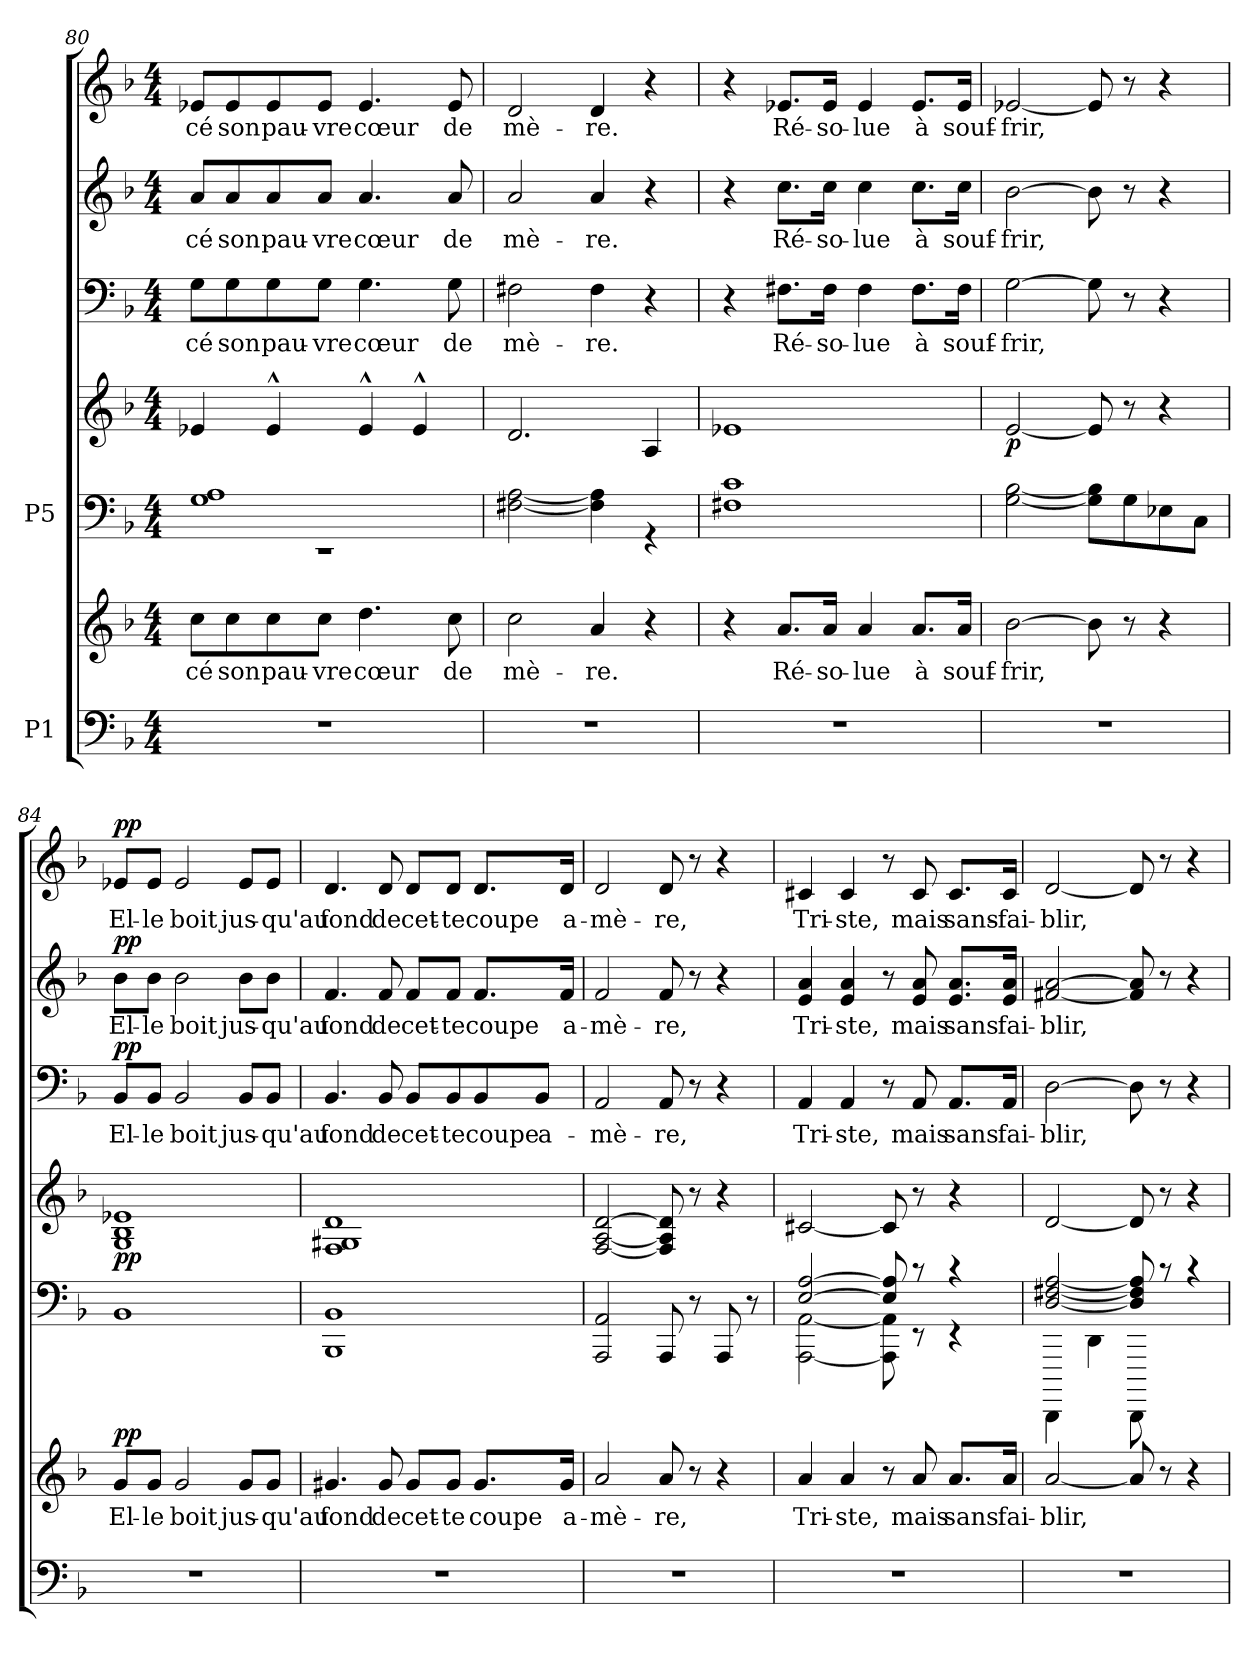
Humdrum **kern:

**kern	**kern	**text	**dynam	**kern	**kern	**dynam	**kern	**text	**dynam	**kern	**text	**dynam	**kern	**text	**dynam
*part5	*part5	*part5	*part5	*part4	*part4	*part4	*part3	*part3	*part3	*part2	*part2	*part2	*part1	*part1	*part1
*staff7	*staff6	*staff6	*staff6/7	*staff5	*staff4	*staff4/5	*staff3	*staff3	*staff3	*staff2	*staff2	*staff2	*staff1	*staff1	*staff1
*I"P1	*	*	*	*I"P5	*	*	*	*	*	*	*	*	*	*	*
*clefF4	*clefG2	*	*	*clefF4	*clefG2	*	*clefF4	*	*	*clefG2	*	*	*clefG2	*	*
*	*	*	*	*	*	*	*	*	*	*ITrd7c12	*	*	*	*	*
*k[b-]	*k[b-]	*	*	*k[b-]	*k[b-]	*	*k[b-]	*	*	*k[b-]	*	*	*k[b-]	*	*
*F:	*F:	*	*	*F:	*F:	*	*F:	*	*	*F:	*	*	*F:	*	*
*M4/4	*M4/4	*	*	*M4/4	*M4/4	*	*M4/4	*	*	*M4/4	*	*	*M4/4	*	*
=80	=80	=80	=80	=80	=80	=80	=80	=80	=80	=80	=80	=80	=80	=80	=80
!	!	!LO:LY:b	!	!	!	!	!	!LO:LY:b	!	!	!LO:LY:b	!	!	!LO:LY:b	!
*	*	*	*	*^	*	*	*	*	*	*	*	*	*	*	*
1r	8cc\L	-cé	.	1G 1A	1rEE	4e-X/	.	8G\L	-cé	.	8A/L	-cé	.	8e-X/L	-cé	.
!	!	!LO:LY:b	!	!	!	!	!	!	!LO:LY:b	!	!	!LO:LY:b	!	!	!LO:LY:b	!
.	8cc\	son	.	.	.	.	.	8G\	son	.	8A/	son	.	8e-/	son	.
!	!	!LO:LY:b	!	!	!	!	!	!	!LO:LY:b	!	!	!LO:LY:b	!	!	!LO:LY:b	!
.	8cc\	pau-	.	.	.	4e-^^/	.	8G\	pau-	.	8A/	pau-	.	8e-/	pau-	.
!	!	!LO:LY:b	!	!	!	!	!	!	!LO:LY:b	!	!	!LO:LY:b	!	!	!LO:LY:b	!
.	8cc\J	-vre	.	.	.	.	.	8G\J	-vre	.	8A/J	-vre	.	8e-/J	-vre	.
!	!	!LO:LY:b	!	!	!	!	!	!	!LO:LY:b	!	!	!LO:LY:b	!	!	!LO:LY:b	!
.	4.dd\	cœur	.	.	.	4e-^^/	.	4.G\	cœur	.	4.A/	cœur	.	4.e-/	cœur	.
.	.	.	.	.	.	4e-^^/	.	.	.	.	.	.	.	.	.	.
!	!	!LO:LY:b	!	!	!	!	!	!	!LO:LY:b	!	!	!LO:LY:b	!	!	!LO:LY:b	!
.	8cc\	de	.	.	.	.	.	8G\	de	.	8A/	de	.	8e-/	de	.
=81	=81	=81	=81	=81	=81	=81	=81	=81	=81	=81	=81	=81	=81	=81	=81	=81
!	!	!LO:LY:b	!	!	!	!	!	!	!LO:LY:b	!	!	!LO:LY:b	!	!	!LO:LY:b	!
1r	2cc\	mè-	.	1ryy	[2F#X\ [2A\	2.d/	.	2F#X\	mè-	.	2A/	mè-	.	2d/	mè-	.
!	!	!LO:LY:b	!	!	!	!	!	!	!LO:LY:b	!	!	!LO:LY:b	!	!	!LO:LY:b	!
.	4a/	-re.	.	.	4F#\] 4A\]	.	.	4F#\	-re.	.	4A/	-re.	.	4d/	-re.	.
.	4r	.	.	.	4r	4A/	.	4r	.	.	4r	.	.	4r	.	.
!!LO:LB:g=z
=82	=82	=82	=82	=82	=82	=82	=82	=82	=82	=82	=82	=82	=82	=82	=82	=82
1r	4r	.	.	1ryy	1F#X 1c	1e-X	.	4r	.	.	4r	.	.	4r	.	.
!	!	!LO:LY:b	!	!	!	!	!	!	!LO:LY:b	!	!	!LO:LY:b	!	!	!LO:LY:b	!
.	8.a/L	Ré-	.	.	.	.	.	8.F#X\L	Ré-	.	8.c\L	Ré-	.	8.e-X/L	Ré-	.
!	!	!LO:LY:b	!	!	!	!	!	!	!LO:LY:b	!	!	!LO:LY:b	!	!	!LO:LY:b	!
.	16a/Jk	-so-	.	.	.	.	.	16F#\Jk	-so-	.	16c\Jk	-so-	.	16e-/Jk	-so-	.
!	!	!LO:LY:b	!	!	!	!	!	!	!LO:LY:b	!	!	!LO:LY:b	!	!	!LO:LY:b	!
.	4a/	-lue	.	.	.	.	.	4F#\	-lue	.	4c\	-lue	.	4e-/	-lue	.
!	!	!LO:LY:b	!	!	!	!	!	!	!LO:LY:b	!	!	!LO:LY:b	!	!	!LO:LY:b	!
.	8.a/L	à	.	.	.	.	.	8.F#\L	à	.	8.c\L	à	.	8.e-/L	à	.
!	!	!LO:LY:b	!	!	!	!	!	!	!LO:LY:b	!	!	!LO:LY:b	!	!	!LO:LY:b	!
.	16a/Jk	souf-	.	.	.	.	.	16F#\Jk	souf-	.	16c\Jk	souf-	.	16e-/Jk	souf-	.
=83	=83	=83	=83	=83	=83	=83	=83	=83	=83	=83	=83	=83	=83	=83	=83	=83
!	!	!LO:LY:b	!	!	!	!	!LO:DY:b	!	!LO:LY:b	!	!	!LO:LY:b	!	!	!LO:LY:b	!
1r	[2b-\	-frir,	.	1ryy	[2G\ [2B-\	[2e/	p	[2G\	-frir,	.	[2B-\	-frir,	.	[2e-X/	-frir,	.
.	8b-\]	.	.	.	8G\] 8B-\]L	8e/]	.	8G\]	.	.	8B-\]	.	.	8e-/]	.	.
.	8r	.	.	.	8G\	8r	.	8r	.	.	8r	.	.	8r	.	.
.	4r	.	.	.	8E-X\	4r	.	4r	.	.	4r	.	.	4r	.	.
.	.	.	.	.	8C\J	.	.	.	.	.	.	.	.	.	.	.
=84	=84	=84	=84	=84	=84	=84	=84	=84	=84	=84	=84	=84	=84	=84	=84	=84
!	!	!LO:LY:b	!LO:DY:b	!	!	!	!LO:DY:b	!	!LO:LY:b	!LO:DY:b	!	!LO:LY:b	!LO:DY:b	!	!LO:LY:b	!LO:DY:b
1r	8g/L	El-	pp	1ryy	1BB-	1G 1B- 1e-X	pp	8BB-/L	El-	pp	8B-\L	El-	pp	8e-X/L	El-	pp
!	!	!LO:LY:b	!	!	!	!	!	!	!LO:LY:b	!	!	!LO:LY:b	!	!	!LO:LY:b	!
.	8g/J	-le	.	.	.	.	.	8BB-/J	-le	.	8B-\J	-le	.	8e-/J	-le	.
!	!	!LO:LY:b	!	!	!	!	!	!	!LO:LY:b	!	!	!LO:LY:b	!	!	!LO:LY:b	!
.	2g/	boit	.	.	.	.	.	2BB-/	boit	.	2B-\	boit	.	2e-/	boit	.
!	!	!LO:LY:b	!	!	!	!	!	!	!LO:LY:b	!	!	!LO:LY:b	!	!	!LO:LY:b	!
.	8g/L	jus-	.	.	.	.	.	8BB-/L	jus-	.	8B-\L	jus-	.	8e-/L	jus-	.
!	!	!LO:LY:b	!	!	!	!	!	!	!LO:LY:b	!	!	!LO:LY:b	!	!	!LO:LY:b	!
.	8g/J	-qu'au	.	.	.	.	.	8BB-/J	-qu'au	.	8B-\J	-qu'au	.	8e-/J	-qu'au	.
=85	=85	=85	=85	=85	=85	=85	=85	=85	=85	=85	=85	=85	=85	=85	=85	=85
!	!	!LO:LY:b	!	!	!	!	!	!	!LO:LY:b	!	!	!LO:LY:b	!	!	!LO:LY:b	!
1r	4.g#X/	fond	.	1ryy	1BBB- 1BB-	1F 1G#X 1d	.	4.BB-/	fond	.	4.F/	fond	.	4.d/	fond	.
!	!	!LO:LY:b	!	!	!	!	!	!	!LO:LY:b	!	!	!LO:LY:b	!	!	!LO:LY:b	!
.	8g#/	de	.	.	.	.	.	8BB-/	de	.	8F/	de	.	8d/	de	.
!	!	!LO:LY:b	!	!	!	!	!	!	!LO:LY:b	!	!	!LO:LY:b	!	!	!LO:LY:b	!
.	8g#/L	cet-	.	.	.	.	.	8BB-/L	cet-	.	8F/L	cet-	.	8d/L	cet-	.
!	!	!LO:LY:b	!	!	!	!	!	!	!LO:LY:b	!	!	!LO:LY:b	!	!	!LO:LY:b	!
.	8g#/J	-te	.	.	.	.	.	8BB-/	-te	.	8F/J	-te	.	8d/J	-te	.
!	!	!LO:LY:b	!	!	!	!	!	!	!LO:LY:b	!	!	!LO:LY:b	!	!	!LO:LY:b	!
.	8.g#/L	coupe	.	.	.	.	.	8BB-/	coupe	.	8.F/L	coupe	.	8.d/L	coupe	.
!	!	!	!	!	!	!	!	!	!LO:LY:b	!	!	!	!	!	!	!
.	.	.	.	.	.	.	.	8BB-/J	a-	.	.	.	.	.	.	.
!	!	!LO:LY:b	!	!	!	!	!	!	!	!	!	!LO:LY:b	!	!	!LO:LY:b	!
.	16g#/Jk	a-	.	.	.	.	.	.	.	.	16F/Jk	a-	.	16d/Jk	a-	.
*	*	*	*	*v	*v	*	*	*	*	*	*	*	*	*	*	*
=86	=86	=86	=86	=86	=86	=86	=86	=86	=86	=86	=86	=86	=86	=86	=86
!	!	!LO:LY:b	!	!	!	!	!	!LO:LY:b	!	!	!LO:LY:b	!	!	!LO:LY:b	!
1r	2a/	-mè-	.	2AAA/ 2AA/	[2F/ [2A/ [2d/	.	2AA/	-mè-	.	2F/	-mè-	.	2d/	-mè-	.
!	!	!LO:LY:b	!	!	!	!	!	!LO:LY:b	!	!	!LO:LY:b	!	!	!LO:LY:b	!
.	8a/	-re,	.	8AAA/	8F/] 8A/] 8d/]	.	8AA/	-re,	.	8F/	-re,	.	8d/	-re,	.
.	8r	.	.	8r	8r	.	8r	.	.	8r	.	.	8r	.	.
.	4r	.	.	8AAA/	4r	.	4r	.	.	4r	.	.	4r	.	.
.	.	.	.	8r	.	.	.	.	.	.	.	.	.	.	.
!!LO:PB:g=z
=87	=87	=87	=87	=87	=87	=87	=87	=87	=87	=87	=87	=87	=87	=87	=87
!	!	!LO:LY:b	!	!	!	!	!	!LO:LY:b	!	!	!LO:LY:b	!	!	!LO:LY:b	!
*	*	*	*	*^	*	*	*	*	*	*	*	*	*	*	*
1r	4a/	Tri-	.	[2E/ [2A/	[2AAA\ [2AA\	[2c#X/	.	4AA/	Tri-	.	4E/ 4A/	Tri-	.	4c#X/	Tri-	.
!	!	!LO:LY:b	!	!	!	!	!	!	!LO:LY:b	!	!	!LO:LY:b	!	!	!LO:LY:b	!
.	4a/	-ste,	.	.	.	.	.	4AA/	-ste,	.	4E/ 4A/	-ste,	.	4c#/	-ste,	.
.	8r	.	.	8E/] 8A/]	8AAA\] 8AA\]	8c#/]	.	8r	.	.	8r	.	.	8r	.	.
!	!	!LO:LY:b	!	!	!	!	!	!	!LO:LY:b	!	!	!LO:LY:b	!	!	!LO:LY:b	!
.	8a/	mais	.	8rc	8rEE	8r	.	8AA/	mais	.	8E/ 8A/	mais	.	8c#/	mais	.
!	!	!LO:LY:b	!	!	!	!	!	!	!LO:LY:b	!	!	!LO:LY:b	!	!	!LO:LY:b	!
.	8.a/L	sans	.	4rc	4rEE	4r	.	8.AA/L	sans	.	8.E/ 8.A/L	sans	.	8.c#/L	sans-	.
!	!	!LO:LY:b	!	!	!	!	!	!	!LO:LY:b	!	!	!LO:LY:b	!	!	!LO:LY:b	!
.	16a/Jk	fai-	.	.	.	.	.	16AA/Jk	fai-	.	16E/ 16A/Jk	fai-	.	16c#/Jk	-fai-	.
=88	=88	=88	=88	=88	=88	=88	=88	=88	=88	=88	=88	=88	=88	=88	=88	=88
!	!	!LO:LY:b	!	!	!	!	!	!	!LO:LY:b	!	!	!LO:LY:b	!	!	!LO:LY:b	!
1r	[2a/	-blir,	.	4DDDD\	[2D/ [2F#X/ [2A/	[2d/	.	[2D\	-blir,	.	[2F#X/ [2A/	-blir,	.	[2d/	-blir,	.
.	.	.	.	4DD\	.	.	.	.	.	.	.	.	.	.	.	.
.	8a/]	.	.	8DDDD\	8D/] 8F#/] 8A/]	8d/]	.	8D\]	.	.	8F#/] 8A/]	.	.	8d/]	.	.
.	8r	.	.	8rc	4.ryy	8r	.	8r	.	.	8r	.	.	8r	.	.
.	4r	.	.	4rc	.	4r	.	4r	.	.	4r	.	.	4r	.	.
*	*	*	*	*v	*v	*	*	*	*	*	*	*	*	*	*	*
=	=	=	=	=	=	=	=	=	=	=	=	=	=	=	=
*-	*-	*-	*-	*-	*-	*-	*-	*-	*-	*-	*-	*-	*-	*-	*-
